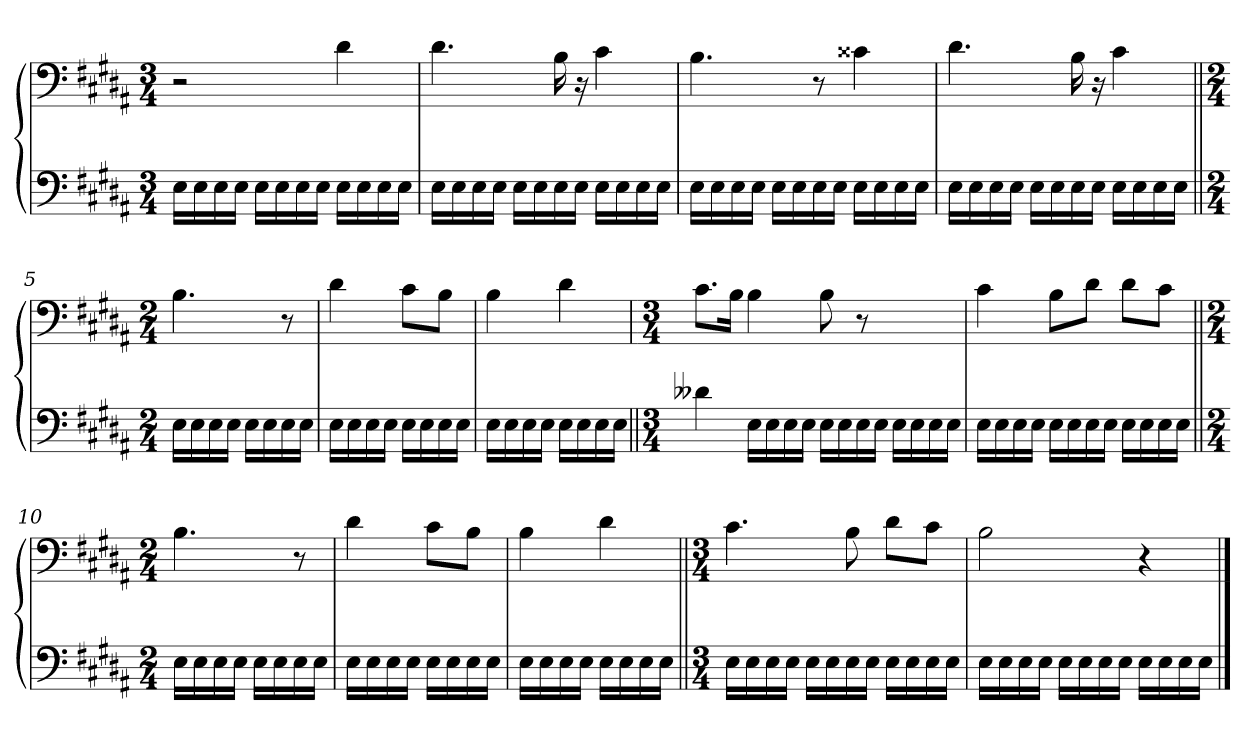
**kern	**kern
*part1	*part1
*staff2	*staff1
*clefF4	*clefF4
*k[f#c#g#d#a#]	*k[f#c#g#d#a#]
*M3/4	*M3/4
=1	=1
16E\LL	2r
16E\	.
16E\	.
16E\JJ	.
16E\LL	.
16E\	.
16E\	.
16E\JJ	.
16E\LL	4d#\
16E\	.
16E\	.
16E\JJ	.
=2	=2
16E\LL	4.d#\
16E\	.
16E\	.
16E\JJ	.
16E\LL	.
16E\	.
16E\	16B\
16E\JJ	16r
16E\LL	4c#\
16E\	.
16E\	.
16E\JJ	.
=3	=3
16E\LL	4.B\
16E\	.
16E\	.
16E\JJ	.
16E\LL	.
16E\	.
16E\	8r
16E\JJ	.
16E\LL	4c##X\
16E\	.
16E\	.
16E\JJ	.
=4	=4
16E\LL	4.d#\
16E\	.
16E\	.
16E\JJ	.
16E\LL	.
16E\	.
16E\	16B\
16E\JJ	16r
16E\LL	4c#\
16E\	.
16E\	.
16E\JJ	.
=5||	=5||
*M2/4	*M2/4
16E\LL	4.B\
16E\	.
16E\	.
16E\JJ	.
16E\LL	.
16E\	.
16E\	8r
16E\JJ	.
=6	=6
16E\LL	4d#\
16E\	.
16E\	.
16E\JJ	.
16E\LL	8c#\L
16E\	.
16E\	8B\J
16E\JJ	.
=7	=7
16E\LL	4B\
16E\	.
16E\	.
16E\JJ	.
16E\LL	4d#\
16E\	.
16E\	.
16E\JJ	.
=8||	=8
*M3/4	*M3/4
4d--X	8.c#\L
.	16B\Jk
16E\LL	4B\
16E\	.
16E\	.
16E\JJ	.
16E\LL	8B\
16E\	.
16E\	8r
16E\JJ	.
16E\LL	4ryy
16E\	.
16E\	.
16E\JJ	.
=9	=9
16E\LL	4c#\
16E\	.
16E\	.
16E\JJ	.
16E\LL	8B\L
16E\	.
16E\	8d#\J
16E\JJ	.
16E\LL	8d#\L
16E\	.
16E\	8c#\J
16E\JJ	.
=10||	=10||
*M2/4	*M2/4
16E\LL	4.B\
16E\	.
16E\	.
16E\JJ	.
16E\LL	.
16E\	.
16E\	8r
16E\JJ	.
=11	=11
16E\LL	4d#\
16E\	.
16E\	.
16E\JJ	.
16E\LL	8c#\L
16E\	.
16E\	8B\J
16E\JJ	.
=12	=12
16E\LL	4B\
16E\	.
16E\	.
16E\JJ	.
16E\LL	4d#\
16E\	.
16E\	.
16E\JJ	.
=13||	=13||
*M3/4	*M3/4
16E\LL	4.c#\
16E\	.
16E\	.
16E\JJ	.
16E\LL	.
16E\	.
16E\	8B\
16E\JJ	.
16E\LL	8d#\L
16E\	.
16E\	8c#\J
16E\JJ	.
=14	=14
16E\LL	2B\
16E\	.
16E\	.
16E\JJ	.
16E\LL	.
16E\	.
16E\	.
16E\JJ	.
16E\LL	4r
16E\	.
16E\	.
16E\JJ	.
==	==
*-	*-
